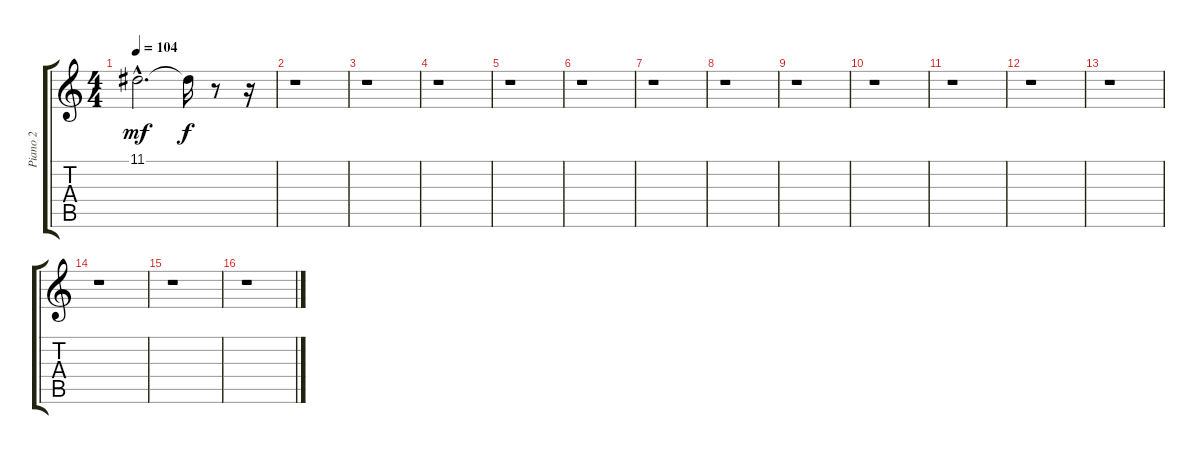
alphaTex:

\track ("Piano 2" "Piano 2") {instrument brightacousticpiano}
\staff {score tabs}
\tuning (E4 B3 G3 D3 A2 E2) {hide}
\ts (4 4)
\tempo 104
\clef g2
\ks c
11.1{hac}.2{d dy mf} 11.1{t}.16{dy f} r.8 r.16 |
r.1 |
r.1 |
r.1 |
r.1 |
r.1 |
r.1 |
r.1 |
r.1 |
r.1 |
r.1 |
r.1 |
r.1 |
r.1 |
r.1 |
r.1
